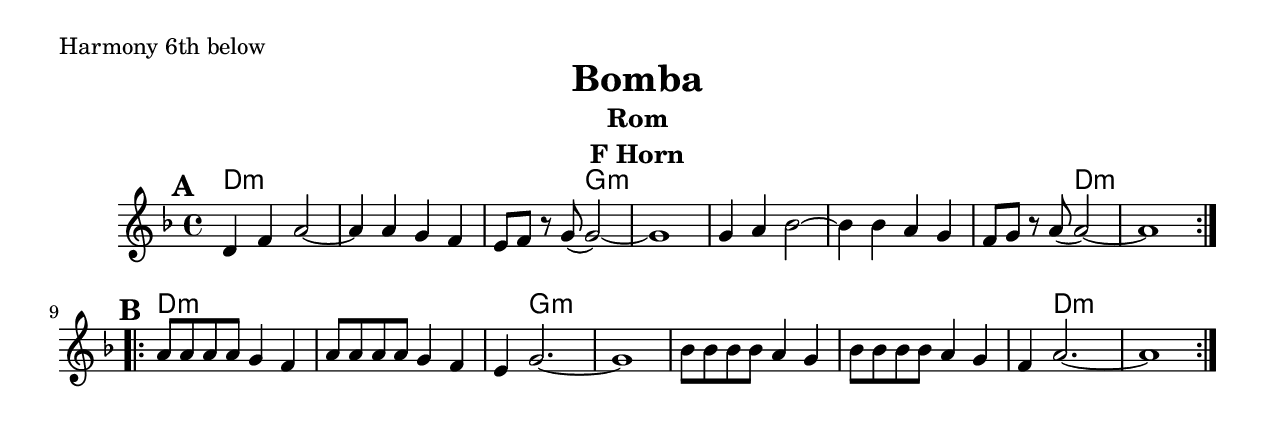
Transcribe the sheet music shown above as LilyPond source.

\version "2.18.0"
\include "english.ly"
\pointAndClickOff
\paper{
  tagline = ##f
  print-all-headers = ##t
  #(set-paper-size "letter")
}
date = #(strftime "%d-%m-%Y" (localtime (current-time)))

%\markup{ \italic{ " Updated " \date  }  }

\markup{ Harmony 6th below  }

%#################################### Melody ########################
melody = \relative c' {
  \clef treble
  \key d \minor
  \time 4/4
  \set Score.markFormatter = #format-mark-box-alphabet

  %\partial 16*3 a16 d f   %lead in notes

  \repeat volta 2{
  \mark \default
    d4 f a2~|
    a4 a4 g f
    e8 f r8 g8 (g2)~
    g1

    g4 a bf2~
    bf4 bf a g
    f8 g r8 a8 (a2)~
    a1
  }
  %\alternative { { }{ } }

  \repeat volta 2{
  \mark \default
    a8 a a a g4 f|
    a8 a a a g4 f
    e4 g2.~
    g1

    bf8 bf bf bf a4 g
    bf8 bf bf bf a4 g
    f4 a2.~
    a1
  }
  % \alternative { { }{ } }

}
%################################# Lyrics #####################
%\addlyrics{  }
%################################# Chords #######################
harmonies = \chordmode {
  d1:m
  s1
  s2
  g2:m
  s1*3
  s2
  d2:m
  s1
  %b
  d1:m
  s1
  s4
  g2:m
  s1*3
  s2
  d2:m



}

\score {
  <<
    \new ChordNames {
      \set chordChanges = ##f
      \harmonies
    }
    \new Staff
    \melody
  >>
  \header{
    title= "Bomba"
    subtitle="Rom"
    composer= ""
    instrument = "F Horn"
    arranger= ""
  }
  \layout{indent = 1.0\cm}
  \midi {
    \tempo 4 = 120

    % \midi { }
  }
}
%{
% more verses:
\markup{}
\markup {
  \fill-line {
    \hspace #0.1 % distance from left margin
    \column {
      \line { "1."
        \column {
          ""
        }
      }
      \hspace #0.2 % vertical distance between verses
      \line { "2."
        \column {
         ""
        }
      }
    }
    \hspace #0.1  % horiz. distance between columns
    \column {
      \line { "3."
        \column {
          ""
        }
      }
      \hspace #0.2 % distance between verses
      \line { "4."
        \column {
         ""
        }
      }
    }
    \hspace #0.1 % distance to right margin
  }
}

%}
